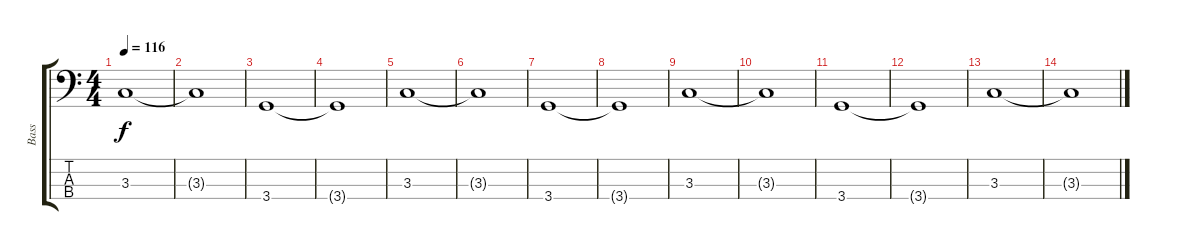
\track ("Bass" "Bass") {instrument electricbassfinger}
\staff {score tabs}
\tuning (G2 D2 A1 E1) {hide}
\ts (4 4)
\tempo 116
\clef f4
\ks c
3.3.1{dy f} |
3.3{t}.1 |
3.4.1 |
3.4{t}.1 |
3.3.1 |
3.3{t}.1 |
3.4.1 |
3.4{t}.1 |
3.3.1 |
3.3{t}.1 |
3.4.1 |
3.4{t}.1 |
3.3.1 |
3.3{t}.1
